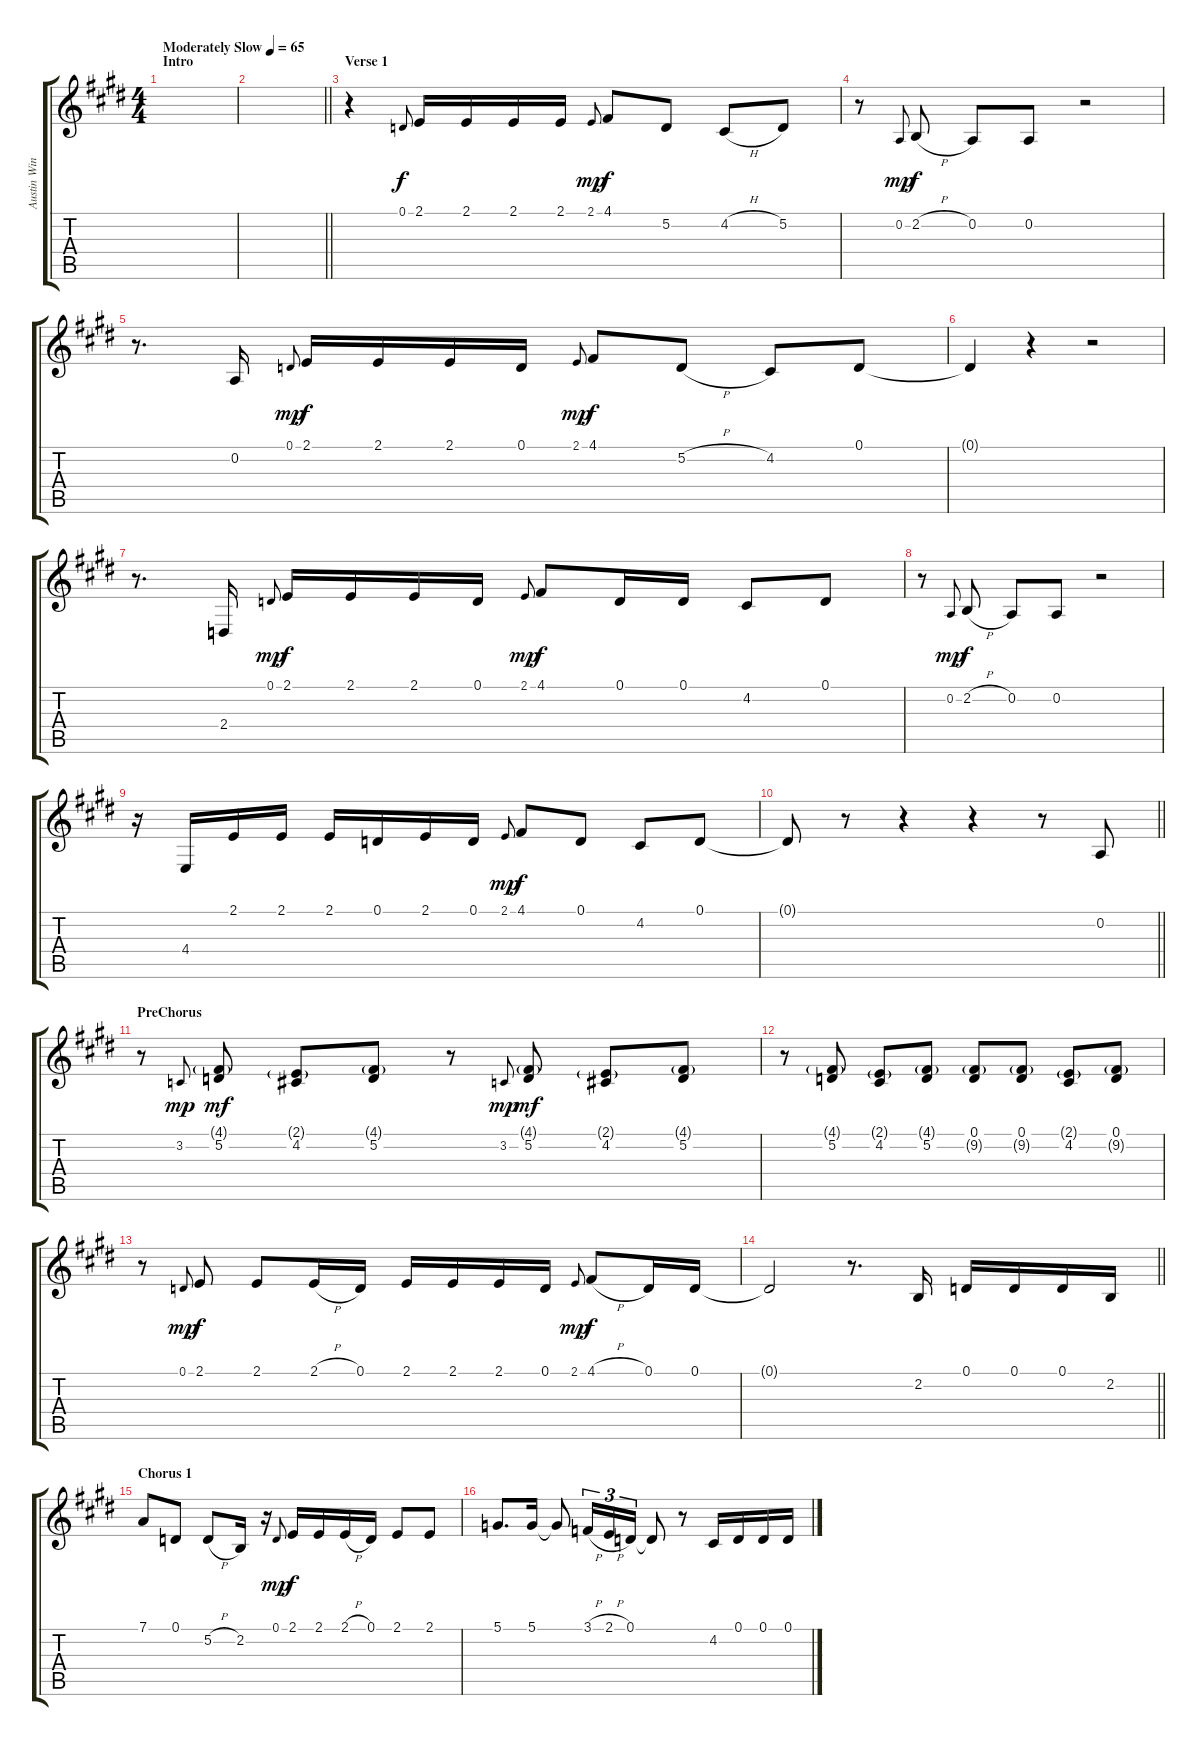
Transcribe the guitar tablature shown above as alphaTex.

\track ("Austin Winkler" "Austin Win") {instrument lead6voice}
\staff {score tabs}
\tuning (D4 A3 F3 C3 G2 D2) {hide}
\ts (4 4)
\section ("" "Intro")
\tempo (65 "Moderately Slow")
\clef g2
\ks e
|
\barLineRight lightlight
|
\section ("" "Verse 1")
r.4 0.1.8{gr onbeat} 2.1.16{dy f} 2.1.16 2.1.16 2.1.16 2.1.8{gr onbeat dy mp} 4.1.8{dy f} 5.2.8 4.2{h}.8 5.2.8 |
r.8 0.2.8{gr onbeat dy mp} 2.2{h}.8{dy f} 0.2.8 0.2.8 r.2 |
r.8{d} 0.2.16 0.1.8{gr onbeat dy mp} 2.1.16{dy f} 2.1.16 2.1.16 0.1.16 2.1.8{gr onbeat dy mp} 4.1.8{dy f} 5.2{h}.8 4.2.8 0.1.8 |
0.1{t}.4 r.4 r.2 |
r.8{d} 2.4.16 0.1.8{gr onbeat dy mp} 2.1.16{dy f} 2.1.16 2.1.16 0.1.16 2.1.8{gr onbeat dy mp} 4.1.8{dy f} 0.1.16 0.1.16 4.2.8 0.1.8 |
r.8 0.2.8{gr onbeat dy mp} 2.2{h}.8{dy f} 0.2.8 0.2.8 r.2 |
r.16 4.4.16 2.1.16 2.1.16 2.1.16 0.1.16 2.1.16 0.1.16 2.1.8{gr onbeat dy mp} 4.1.8{dy f} 0.1.8 4.2.8 0.1.8 |
\barLineRight lightlight
0.1{t}.8 r.8 r.4 r.4 r.8 0.2.8 |
\section ("" "PreChorus")
r.8 3.2.8{gr onbeat dy mp} (4.1{g} 5.2).8{dy mf} (2.1{g} 4.2).8 (4.1{g} 5.2).8 r.8 3.2.8{gr onbeat dy mp} (4.1{g} 5.2).8{dy mf} (2.1{g} 4.2).8 (4.1{g} 5.2).8 |
r.8 (4.1{g} 5.2).8 (2.1{g} 4.2).8 (4.1{g} 5.2).8 (0.1 9.2{g}).8 (0.1 9.2{g}).8 (2.1{g} 4.2).8 (0.1 9.2{g}).8 |
r.8 0.1.8{gr onbeat dy mp} 2.1.8{dy f} 2.1.8 2.1{h}.16 0.1.16 2.1.16 2.1.16 2.1.16 0.1.16 2.1.8{gr onbeat dy mp} 4.1{h}.8{dy f} 0.1.16 0.1.16 |
\barLineRight lightlight
0.1{t}.2 r.8{d} 2.2.16 0.1.16 0.1.16 0.1.16 2.2.16 |
\section ("" "Chorus 1")
7.1.8 0.1.8 5.2{h}.8 2.2.16 r.16 0.1.8{gr onbeat dy mp} 2.1.16{dy f} 2.1.16 2.1{h}.16 0.1.16 2.1.8 2.1.8 |
5.1.8{d} 5.1.16 5.1{t}.8 3.1{h}.16{tu (3 2)} 2.1{h}.16{tu (3 2)} 0.1.16{tu (3 2)} 0.1{t}.8 r.8 4.2.16 0.1.16 0.1.16 0.1.16
